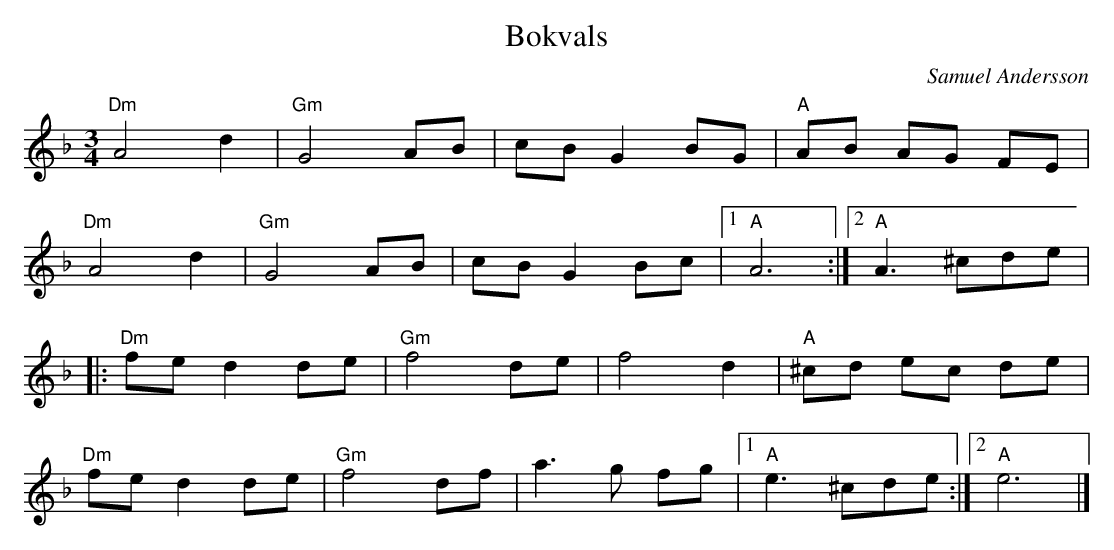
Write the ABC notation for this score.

X:1
T:Bokvals
C:Samuel Andersson
M:3/4
L:1/8
K:Dm
"Dm"A4 d2|"Gm"G4 AB|cB G2 BG|"A"AB AG FE|
"Dm"A4 d2|"Gm"G4 AB|cB G2 Bc|1"A"A6:|2"A"A3 ^cde|
|:"Dm"fe d2 de|"Gm"f4 de|f4 d2|"A"^cd ec de|
"Dm"fe d2 de|"Gm"f4 df|a3 g fg|1"A"e3 ^cde:|2"A"e6|]
